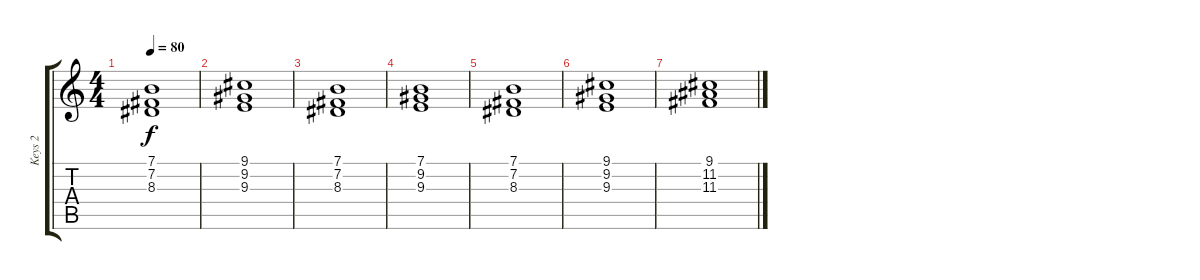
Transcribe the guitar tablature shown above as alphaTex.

\track ("Keys 2" "Keys 2") {instrument pad6metallic}
\staff {score tabs}
\tuning (E4 B3 G3 D3 A2 E2) {hide}
\ts (4 4)
\tempo 80
\clef g2
\ks c
(7.1 7.2 8.3).1{dy f} |
(9.1 9.2 9.3).1 |
(7.1 7.2 8.3).1 |
(7.1 9.2 9.3).1 |
(7.1 7.2 8.3).1 |
(9.1 9.2 9.3).1 |
(9.1 11.2 11.3).1
